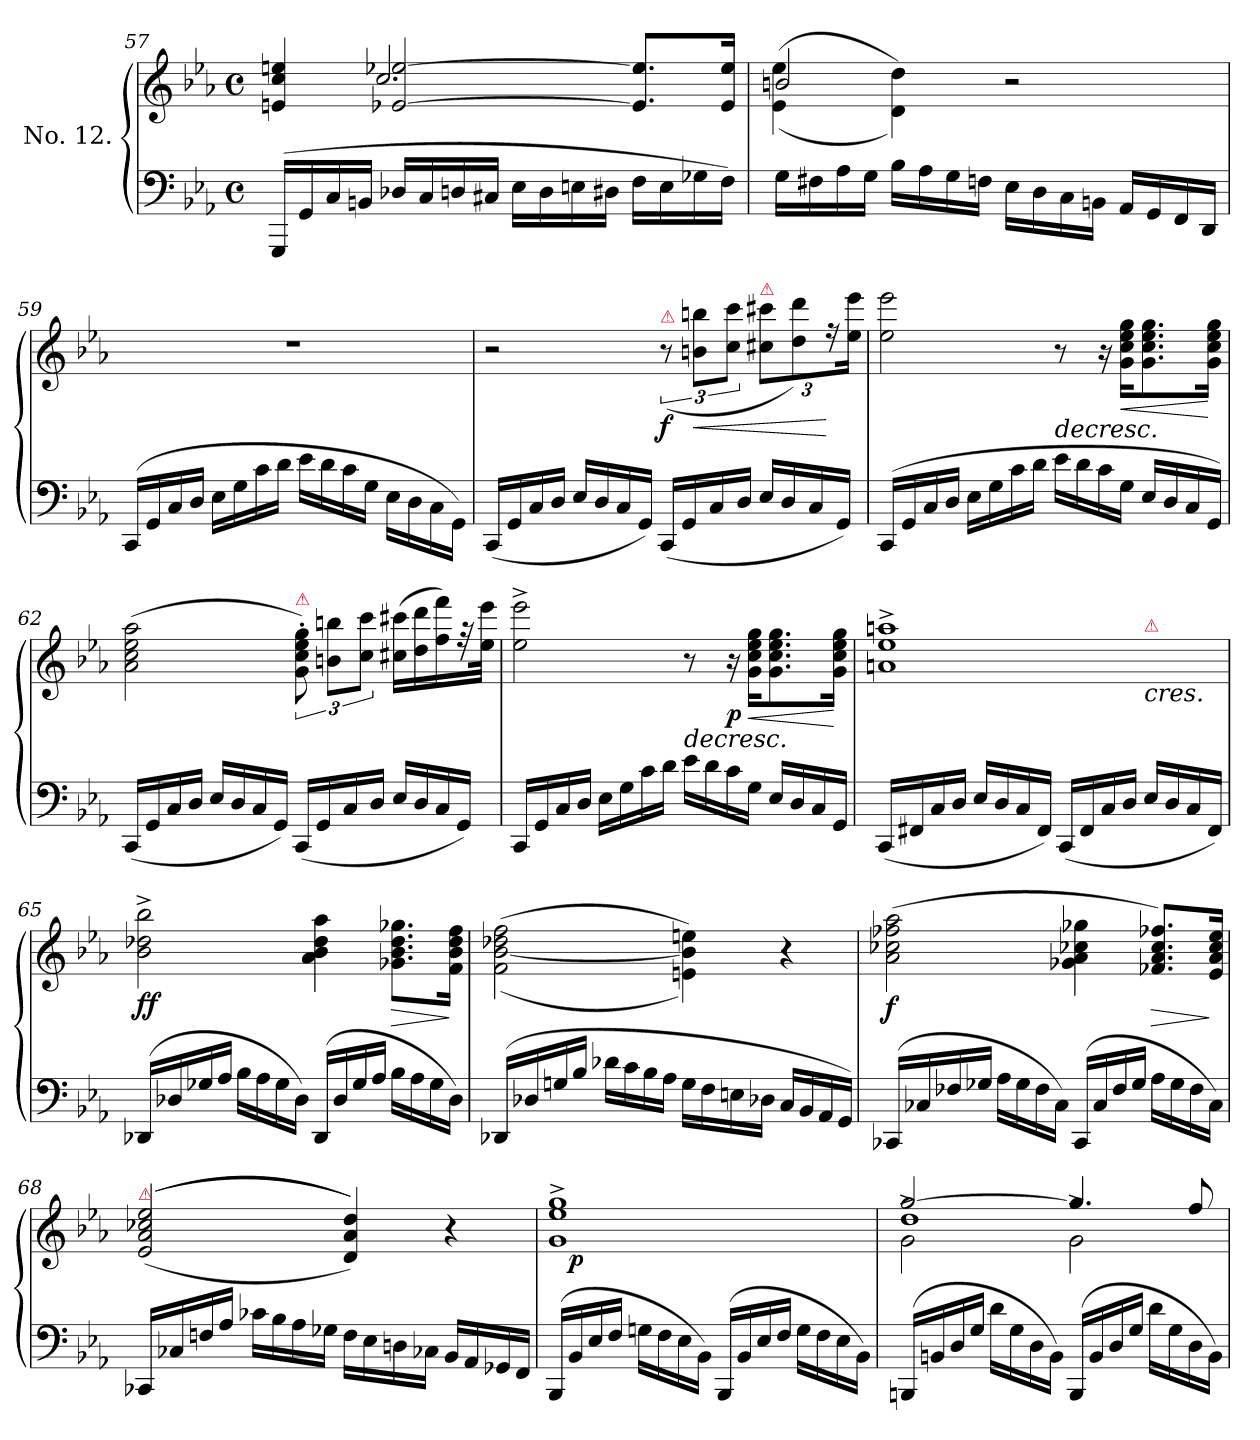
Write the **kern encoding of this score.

**kern	**kern	**dynam
*part1	*part1	*part1
*staff2	*staff1	*staff1/2
*I"No. 12.	*	*
*clefF4	*clefG2	*
*k[b-e-a-]	*k[b-e-a-]	*
*c:	*c:	*
*M4/4	*M4/4	*
*met(c)	*met(c)	*
=57	=57	=57
*	*^	*
(>16GGGLL	4en/ 4cc/ 4een/	4ryy	.
16GG	.	.	.
16C	.	.	.
16BBnJJ	.	.	.
16D-XLL	[2e-X/ [2ee-X/	2.cc/	.
16C	.	.	.
16Dn	.	.	.
16C#XJJ	.	.	.
16E-LL	.	.	.
16D	.	.	.
16En	.	.	.
16D#XJJ	.	.	.
16FLL	8.e-]/ 8.ee-]/L	.	.
16E	.	.	.
16G-X	.	.	.
16FJJ)	16e- 16ee-Jk	.	.
=58	=58	=58	=58
16GLL	2bn	(>(<4e- 4ee-	.
16F#X	.	.	.
16A-	.	.	.
16GJJ	.	.	.
16B-LL	.	4d 4dd))	.
16A-	.	.	.
16G	.	.	.
16FnJJ	.	.	.
16E-LL	2r	2ryy	.
16D\	.	.	.
16C	.	.	.
16BBnJJ	.	.	.
16AA-LL	.	.	.
16GG	.	.	.
16FF	.	.	.
16DDJJ	.	.	.
*	*v	*v	*
=59	=59	=59
(>16CCLL	1rdd	.
16GG	.	.
16C	.	.
16DJJ	.	.
16E-LL	.	.
16G	.	.
16c	.	.
16dJJ	.	.
16e-LL	.	.
16d	.	.
16c	.	.
16GJJ	.	.
16E-\LL	.	.
16D	.	.
16C	.	.
16GGJJ)	.	.
=60	=60	=60
(<16CCLL	2r	.
16GG	.	.
16C	.	.
16DJJ	.	.
16E-LL	.	.
16D	.	.
16C	.	.
16GGJJ)	.	.
!	!LO:TX:a:color=crimson:t=⚠	!
!	!	!LO:DY:b
(<16CCLL	(>12r	f
16GG	.	.
!	!	!LO:HP:b
.	12bn 12bbnL	<
16C	.	.
.	12cc 12cccJ	.
16DJJ	.	.
!	!LO:TX:a:color=crimson:t=⚠	!
16E-LL	12cc#X 12ccc#XL	.
16D	.	.
.	12dd 12ddd)	.
16C	.	.
.	24rff	[
16GGJJ)	.	.
.	24ee- 24eee-Jk	.
=61	=61	=61
(>16CCLL	2ee- 2eee-	.
16GG	.	.
16C	.	.
16DJJ	.	.
16E-LL	.	.
16G	.	.
16c	.	.
16dJJ	.	.
!	!	!LO:HP:b
16e-LL	8r	>
16d	.	.
16c	16r	.
!	!	!LO:HP:b
16GJJ	16g 16cc 16ee- 16ggKL	<
16E-LL	8.g 8.cc 8.ee- 8.gg	.
16D	.	.
16C	.	.
16GGJJ)	16g 16cc 16ee- 16ggJk	] [
=62	=62	=62
(<16CCLL	(>2a- 2cc 2ee- 2aa-	.
16GG	.	.
16C	.	.
16DJJ	.	.
16E-LL	.	.
16D	.	.
16C	.	.
16GGJJ)	.	.
!	!LO:TX:a:color=crimson:t=⚠	!
(<16CCLL	12g'> 12cc'> 12ee-'> 12gg'>)	.
16GG	.	.
.	12bn 12bbnL	.
16C	.	.
.	12cc 12cccJ	.
16DJJ	.	.
16E-LL	(>16cc#X 16ccc#XLL	.
16D	16dd 16ddd	.
16C	16ff 16fff)	.
16GGJJ)	32rff	.
.	32ee- 32eee-JJk	.
=63	=63	=63
16CCLL	2ee-^< 2eee-^<	.
16GG	.	.
16C	.	.
16DJJ	.	.
16E-LL	.	.
16G	.	.
16c	.	.
16dJJ	.	.
!	!	!LO:HP:b
16e-LL	8r	>
16d	.	.
!	!	!LO:DY:b
16c	16r	p
!	!	!LO:HP:b
16GJJ	16g 16cc 16ee- 16ggKL	<
16E-/LL	8.g 8.cc 8.ee- 8.gg	.
16D	.	.
16C	.	.
16GGJJ	16g 16cc 16ee- 16ggJk	] [
=64	=64	=64
!	!	!LO:DY:b
!	!	!LO:DY:n=1:b
*	*^	*
(<16CCLL	1an^> 1ee-^> 1aan^>	2.ryy	fz fz
16FF#X	.	.	.
16C	.	.	.
16DJJ	.	.	.
16E-LL	.	.	.
16D	.	.	.
16C	.	.	.
16FF#JJ)	.	.	.
(<16CCLL	.	.	.
16FF#	.	.	.
16C	.	.	.
16DJJ	.	.	.
!	!	!LO:TX:b:i:t=cres.	!
!	!	!LO:TX:a:color=crimson:t=⚠	!
16E-LL	.	4ryy	.
16D	.	.	.
16C	.	.	.
16FF#JJ)	.	.	.
=65	=65	=65	=65
!	!	!	!LO:DY:b
*	*v	*v	*
(>16DD-XLL	2b-^> 2dd-X^> 2bb-^>	ff
16D-X	.	.
16G-X	.	.
16A-JJ	.	.
16B-LL	.	.
16A-	.	.
16G-	.	.
16D-JJ)	.	.
(>16DD-LL	4a- 4b- 4dd- 4aa-	.
16D-	.	.
16G-	.	.
16A-JJ	.	.
!	!	!LO:HP:b
16B-LL	8.g-X 8.b- 8.dd- 8.gg-XL	>
16A-	.	.
16G-	.	.
16D-JJ)	16f 16b- 16dd- 16ffJk	]
=66	=66	=66
(>16DD-XLL	(>(<2f\ [2b-\ 2dd-X\ 2ff\	.
16D-X	.	.
16Gn	.	.
16B-JJ	.	.
16d-XLL	.	.
16c	.	.
16B-	.	.
16A-JJ	.	.
16GLL	4en\ 4b-]\ 4een\))	.
16F	.	.
16En	.	.
16D-XJJ	.	.
16CLL	4r	.
16BB-	.	.
16AA-	.	.
16GGJJ)	.	.
=67	=67	=67
!	!	!LO:DY:b
(>16CC-XLL	(>2a- 2cc-X 2ff-X 2aa-	f
16C-X	.	.
16F-X	.	.
16G-XJJ	.	.
16A-LL	.	.
16G-	.	.
16F-	.	.
16C-JJ)	.	.
(>16CC-LL	4g-X 4a- 4cc-X 4gg-X	.
16C-	.	.
16F-	.	.
16G-JJ	.	.
!	!	!LO:HP:b
!	!	!LO:HP:n=1:b
16A-LL	8.f-X/ 8.a-/ 8.cc-/ 8.ff-X/L)	> >
16G-	.	.
16F-	.	.
16C-JJ)	16e- 16a- 16cc- 16ee-Jk	] ]
=68	=68	=68
!	!LO:TX:a:color=crimson:t=⚠	!
16CC-XLL	(<(>(>2e- 2a- 2cc-X 2ee-	.
16C-X	.	.
16Fn	.	.
16A-JJ	.	.
16c-XLL	.	.
16B-	.	.
16A-	.	.
16G-XJJ	.	.
16FLL	4d 4a- 4dd)))	.
16E-	.	.
16Dn	.	.
16C-XJJ	.	.
16BB-LL	4r	.
16AA-	.	.
16GG-X	.	.
16FFJJ	.	.
=69	=69	=69
!	!	!LO:DY:b
!	!	!LO:DY:n=1:b
*	*^	*
(>16BBB-LL	1g^> 1ee-^> 1gg^>	16ryy	fz fz
!	!	!	!LO:DY:n=2:b
16BB-	.	2...ryy	p
16E-	.	.	.
16FJJ	.	.	.
16GnLL	.	.	.
16F	.	.	.
16E-	.	.	.
16BB-JJ)	.	.	.
(>16BBB-LL	.	.	.
16BB-	.	.	.
16E-	.	.	.
16FJJ	.	.	.
16GLL	.	.	.
16F	.	.	.
16E-	.	.	.
16BB-JJ)	.	.	.
=70	=70	=70	=70
*	*	*^	*
(>16BBBnLL	[2gg	1dd	2g^<\	.
16BBn	.	.	.	.
16D	.	.	.	.
16GJJ	.	.	.	.
16dLL	.	.	.	.
16G	.	.	.	.
16D	.	.	.	.
16BBJJ)	.	.	.	.
(>16BBBLL	4.gg]	.	2g^<\	.
16BB	.	.	.	.
16D	.	.	.	.
16GJJ	.	.	.	.
16dLL	.	.	.	.
16G	.	.	.	.
16D	8ff	.	.	.
16BBJJ)	.	.	.	.
*	*v	*v	*v	*
=	=	=
*-	*-	*-
